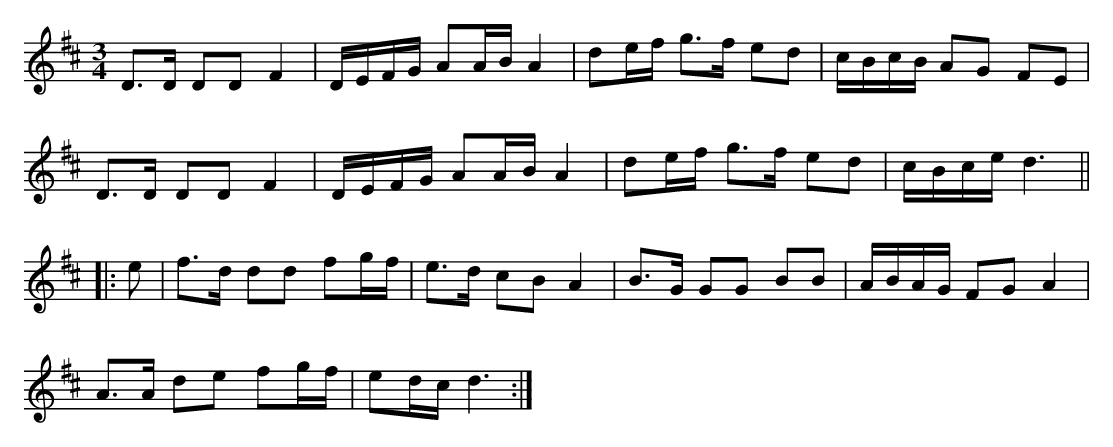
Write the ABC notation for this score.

X:1
M:3/4
K:D
D>D DD F2|D/E/F/G/ AA/B/ A2|de/f/ g>f ed|c/B/c/B/ AG FE|
D>D DD F2|D/E/F/G/ AA/B/ A2|de/f/ g>f ed|c/B/c/e/ d3||
|:e|f>d dd fg/f/|e>d cB A2|B>G GG BB|A/B/A/G/ FG A2|
A>A de fg/f/|ed/c/ d3:|
